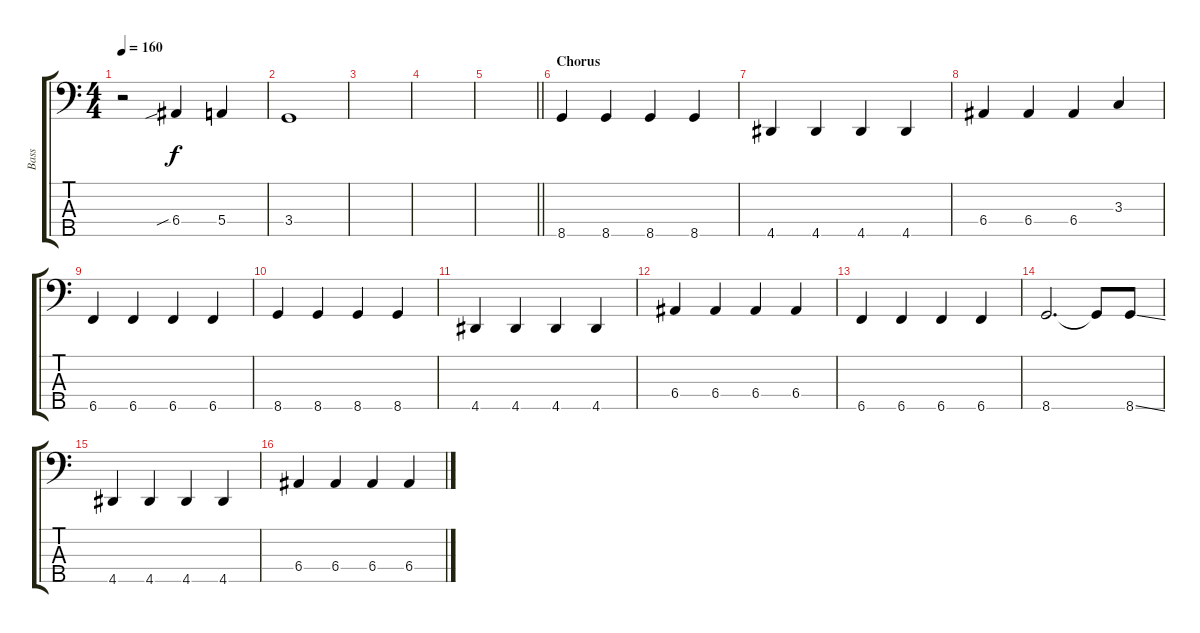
\track ("Bass" "Bass") {instrument electricbassfinger}
\staff {score tabs}
\tuning (G2 D2 A1 E1 B0) {hide}
\ts (4 4)
\tempo 160
\clef f4
\ks c
r.2{dy mf} 6.4{sib}.4{dy f} 5.4.4 |
3.4.1 |
|
|
\barLineRight lightlight
|
\section ("" "Chorus")
8.5.4 8.5.4 8.5.4 8.5.4 |
4.5.4 4.5.4 4.5.4 4.5.4 |
6.4.4 6.4.4 6.4.4 3.3.4 |
6.5.4 6.5.4 6.5.4 6.5.4 |
8.5.4 8.5.4 8.5.4 8.5.4 |
4.5.4 4.5.4 4.5.4 4.5.4 |
6.4.4 6.4.4 6.4.4 6.4.4 |
6.5.4 6.5.4 6.5.4 6.5.4 |
8.5.2{d} 8.5{t}.8 8.5{ss}.8 |
4.5.4 4.5.4 4.5.4 4.5.4 |
6.4.4 6.4.4 6.4.4 6.4.4
